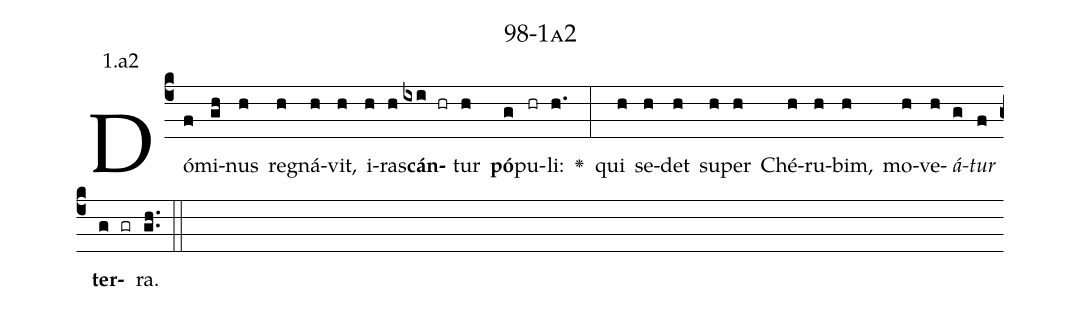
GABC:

name: 98-1a2;
annotation: 1.a2;
%%
(c4)Dó(f)mi(gh)nus(h) re(h)gná(h)vit,(h) i(h)ras(h)<b>cán</b>(ixi hr)tur(h) <b>pó</b>(g)pu(hr)li:(h.) <v>\greheightstar</v>(:) qui(h) se(h)det(h) su(h)per(h) Ché(h)ru(h)bim,(h) mo(h)ve(h)<i>á</i>(g)<i>tur</i>(f) <b>ter</b>(g gr)ra.(gh..) (::)


%E(h) u(h) o(g) u(f) a(g) e.(gh..) (::)
